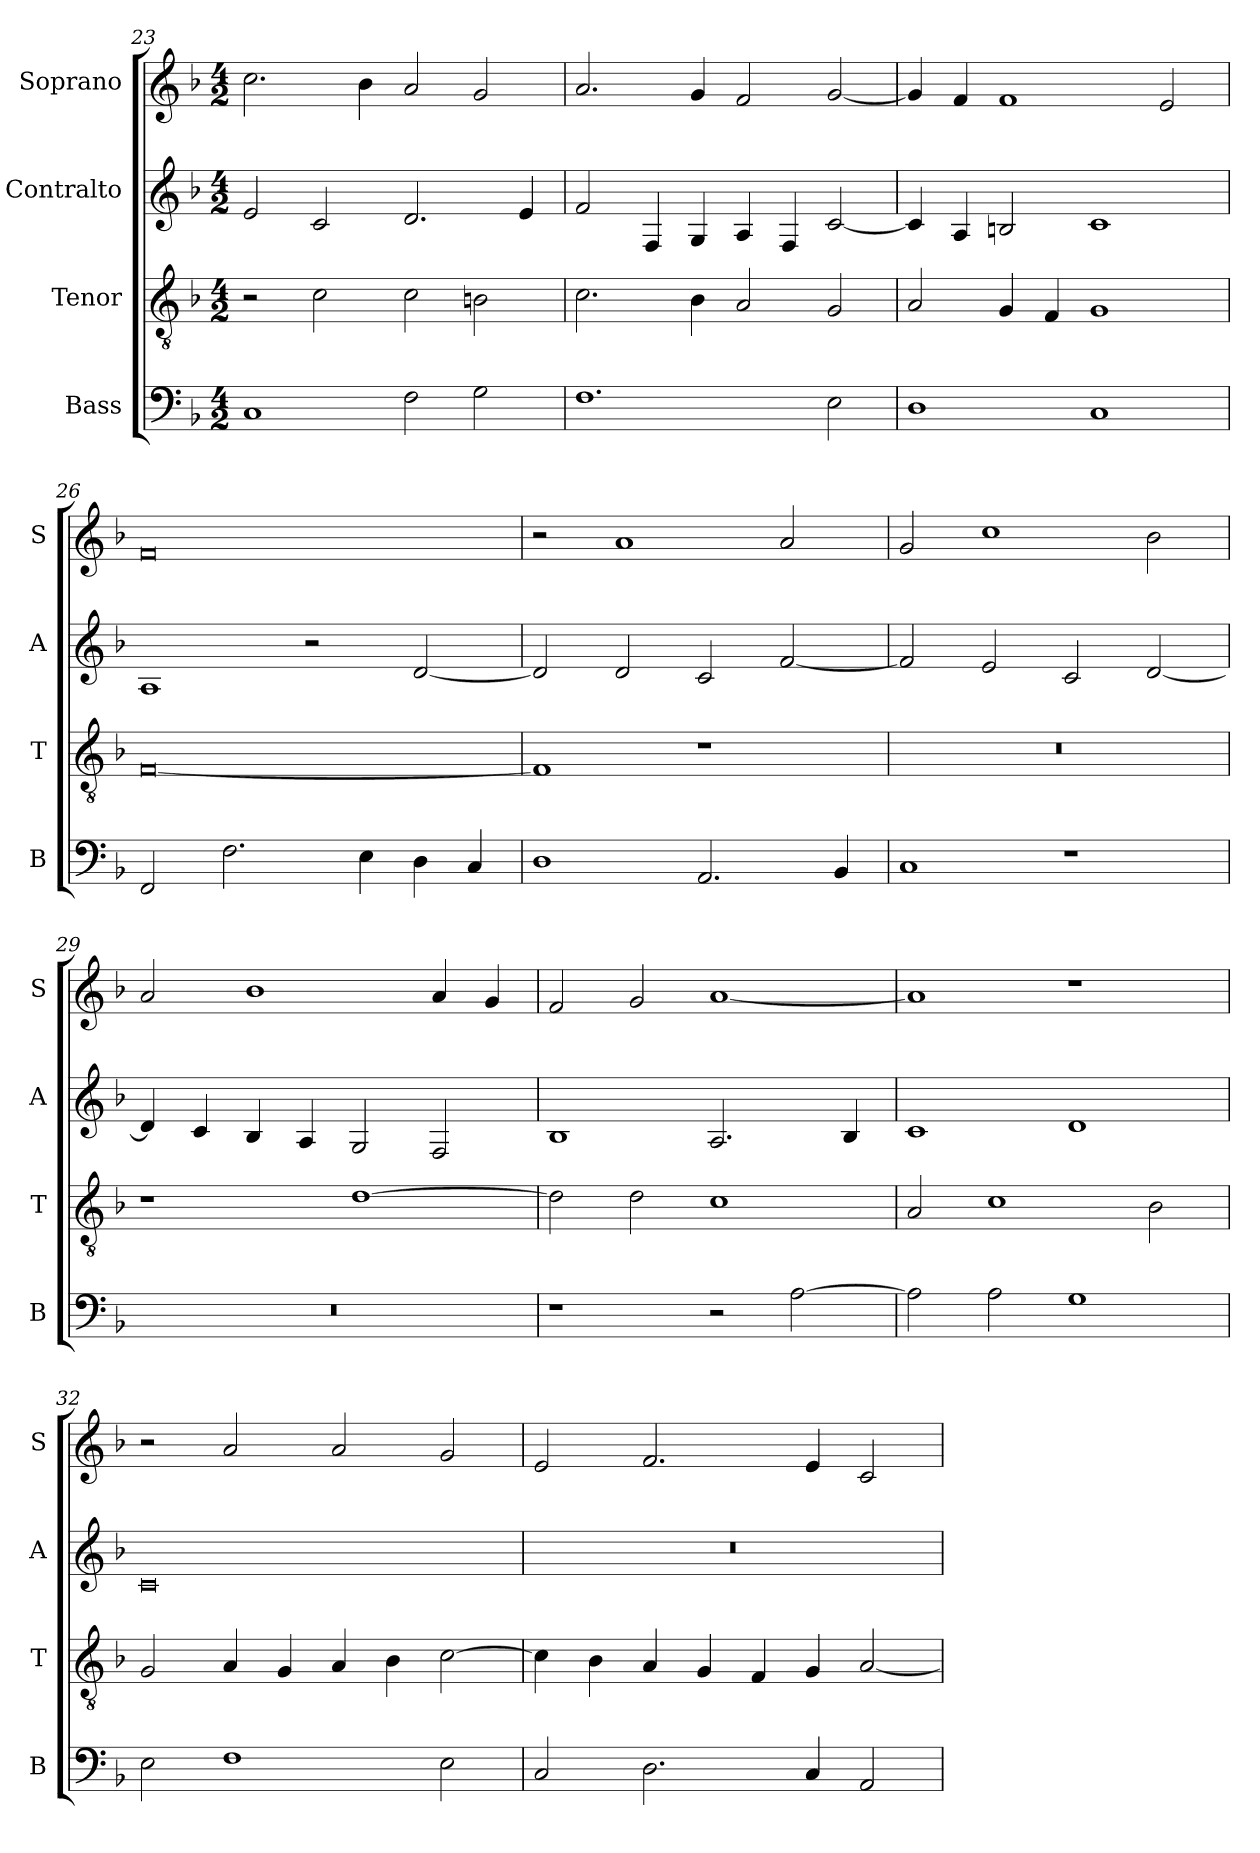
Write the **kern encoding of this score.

**kern	**kern	**kern	**kern
*part4	*part3	*part2	*part1
*staff4	*staff3	*staff2	*staff1
*I"Bass	*I"Tenor	*I"Contralto	*I"Soprano
*I'B	*I'T	*I'A	*I'S
*clefF4	*clefGv2	*clefG2	*clefG2
*k[b-]	*k[b-]	*k[b-]	*k[b-]
*F:ion	*F:ion	*F:ion	*F:ion
*M4/2	*M4/2	*M4/2	*M4/2
=23	=23	=23	=23
1C	2r	2e	2.cc
.	2c	2c	.
.	.	.	4b-
2F	2c	2.d	2a
2G	2Bn	.	2g
.	.	4e	.
=24	=24	=24	=24
1.F	2.c	2f	2.a
.	.	4F	.
.	4B-	4G	4g
.	2A	4A	2f
.	.	4F	.
2E	2G	[2c	[2g
=25	=25	=25	=25
1D	2A	4c]	4g]
.	.	4A	4f
.	4G	2Bn	1f
.	4F	.	.
1C	1G	1c	.
.	.	.	2e
=26	=26	=26	=26
2FF	[0F	1A	0f
2.F	.	.	.
.	.	2r	.
4E	.	.	.
4D	.	[2d	.
4C	.	.	.
=27	=27	=27	=27
1D	1F]	2d]	2r
.	.	2d	1a
2.AA	1r	2c	.
.	.	[2f	2a
4BB-	.	.	.
=28	=28	=28	=28
1C	0r	2f]	2g
.	.	2e	1cc
1r	.	2c	.
.	.	[2d	2b-
=29	=29	=29	=29
0r	1r	4d]	2a
.	.	4c	.
.	.	4B-	1b-
.	.	4A	.
.	[1d	2G	.
.	.	2F	4a
.	.	.	4g
=30	=30	=30	=30
1r	2d]	1B-	2f
.	2d	.	2g
2r	1c	2.A	[1a
[2A	.	.	.
.	.	4B-	.
=31	=31	=31	=31
2A]	2A	1c	1a]
2A	1c	.	.
1G	.	1d	1r
.	2B-	.	.
=32	=32	=32	=32
2E	2G	0c	2r
1F	4A	.	2a
.	4G	.	.
.	4A	.	2a
.	4B-	.	.
2E	[2c	.	2g
=33	=33	=33	=33
2C	4c]	0r	2e
.	4B-	.	.
2.D	4A	.	2.f
.	4G	.	.
.	4F	.	.
4C	4G	.	4e
2AA	[2A	.	2c
=	=	=	=
*-	*-	*-	*-
